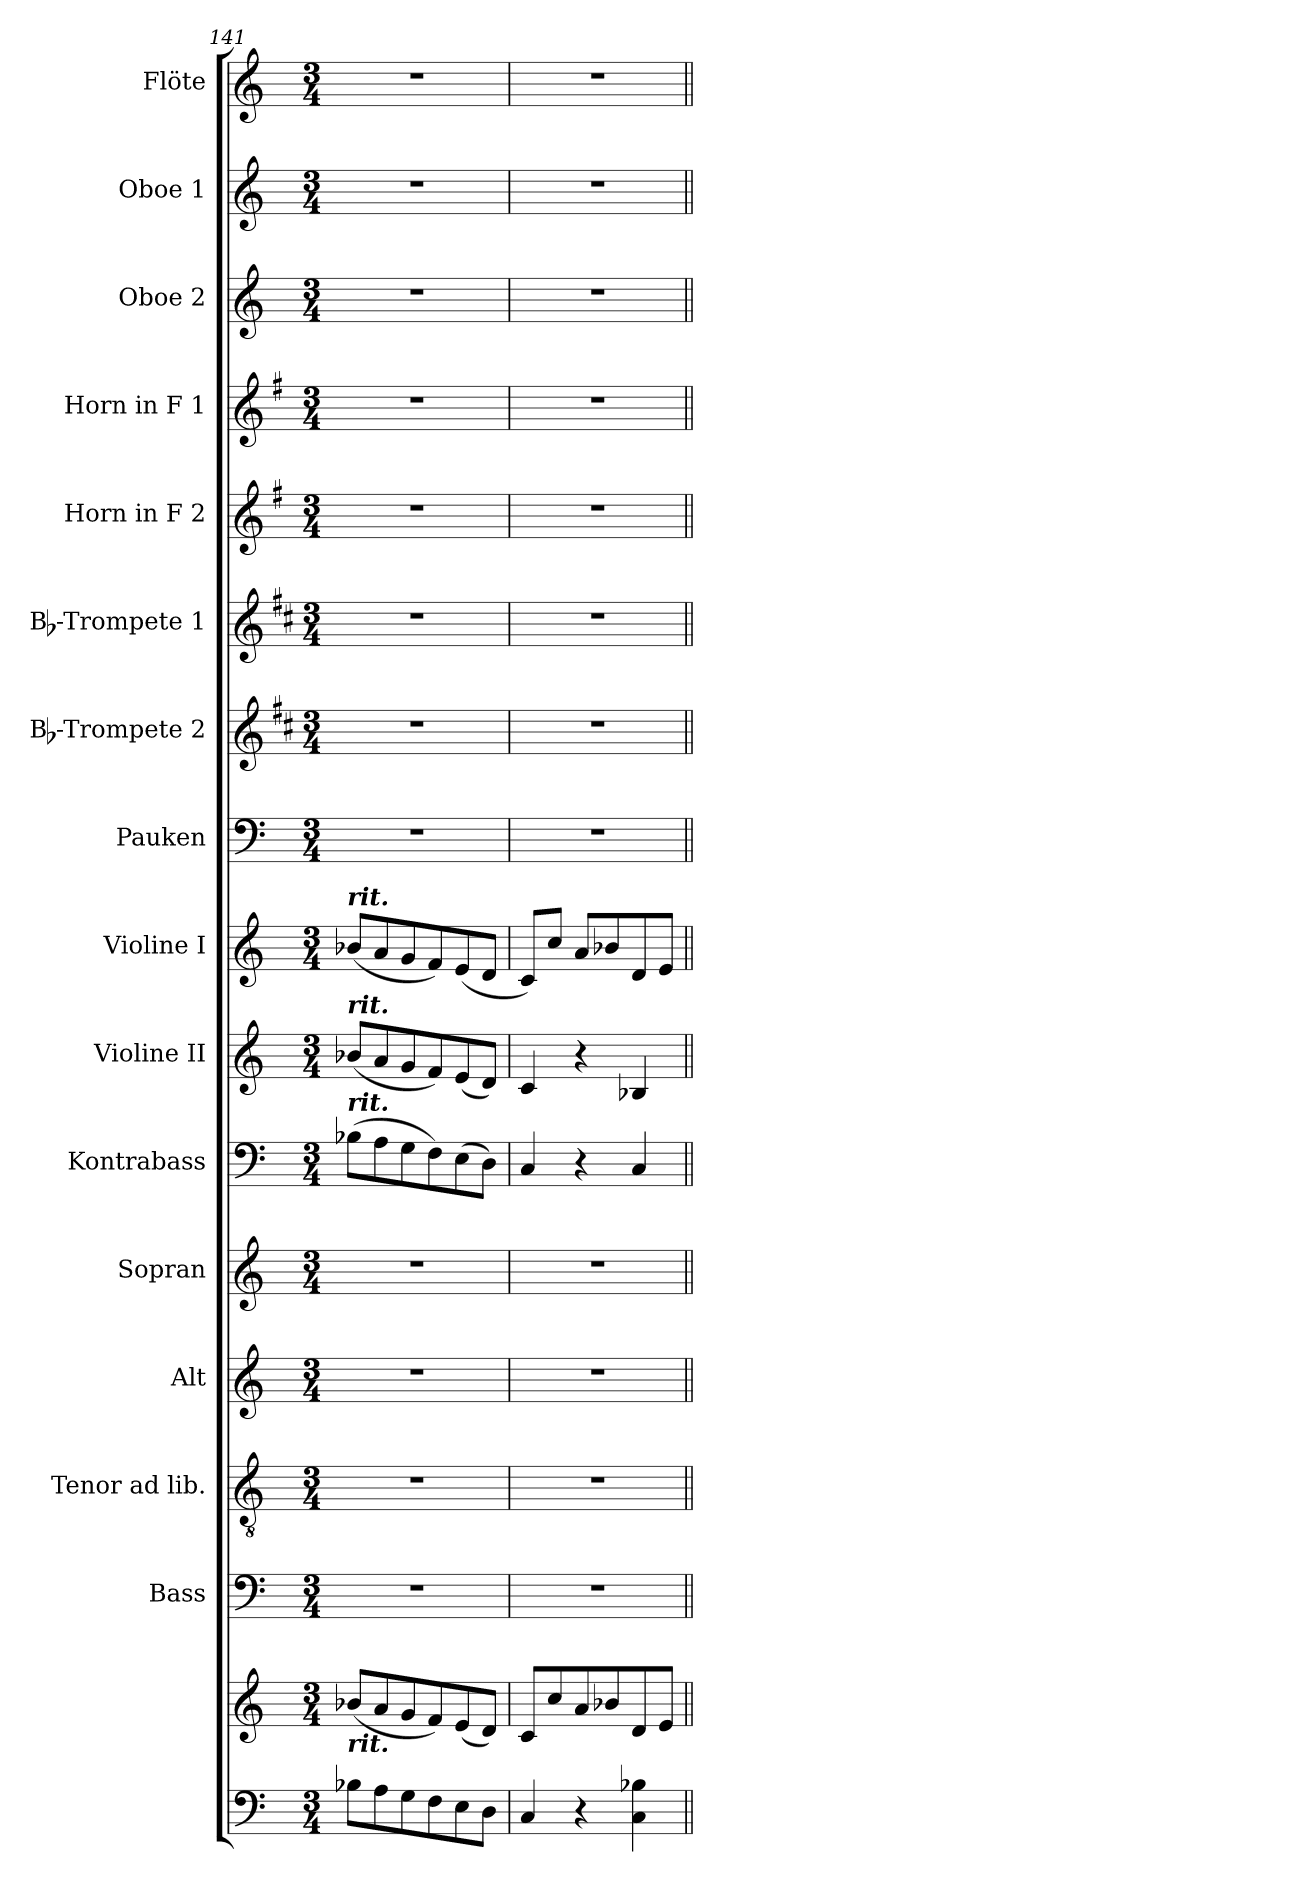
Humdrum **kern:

**kern	**kern	**kern	**kern	**kern	**kern	**kern	**kern	**kern	**kern	**kern	**kern	**kern	**kern	**kern	**kern	**kern
*part16	*part16	*part15	*part14	*part13	*part12	*part11	*part10	*part9	*part8	*part7	*part6	*part5	*part4	*part3	*part2	*part1
*staff17	*staff16	*staff15	*staff14	*staff13	*staff12	*staff11	*staff10	*staff9	*staff8	*staff7	*staff6	*staff5	*staff4	*staff3	*staff2	*staff1
*	*	*I"Bass	*I"Tenor ad lib.	*I"Alt	*I"Sopran	*I"Kontrabass	*I"Violine II	*I"Violine I	*I"Pauken	*I"Bb-Trompete 2	*I"Bb-Trompete 1	*I"Horn in F 2	*I"Horn in F 1	*I"Oboe 2	*I"Oboe 1	*I"Flöte
*	*	*I'B.	*I'T.	*I'A.	*I'S.	*I'Kb.	*I'Vl. II	*I'Vl. I	*I'Pk.	*I'Bb Trp. 2	*I'Bb Trp. 1	*	*	*I'Ob. 2	*I'Ob. 1	*I'Fl.
*clefF4	*clefG2	*clefF4	*clefGv2	*clefG2	*clefG2	*clefF4	*clefG2	*clefG2	*clefF4	*clefG2	*clefG2	*clefG2	*clefG2	*clefG2	*clefG2	*clefG2
*	*	*	*	*	*	*ITrd7c12	*	*	*	*ITrd1c2	*ITrd1c2	*ITrd4c7	*ITrd4c7	*	*	*
*k[]	*k[]	*k[]	*k[]	*k[]	*k[]	*k[]	*k[]	*k[]	*k[]	*k[]	*k[]	*k[]	*k[]	*k[]	*k[]	*k[]
*C:	*C:	*C:	*C:	*C:	*C:	*C:	*C:	*C:	*C:	*C:	*C:	*C:	*C:	*C:	*C:	*C:
*M3/4	*M3/4	*M3/4	*M3/4	*M3/4	*M3/4	*M3/4	*M3/4	*M3/4	*M3/4	*M3/4	*M3/4	*M3/4	*M3/4	*M3/4	*M3/4	*M3/4
=141	=141	=141	=141	=141	=141	=141	=141	=141	=141	=141	=141	=141	=141	=141	=141	=141
!	!	!	!	!	!	!	!	!LO:TX:a:Bi:t=rit.	!	!	!	!	!	!	!	!
!	!	!	!	!	!	!	!LO:TX:a:Bi:t=rit.	!	!	!	!	!	!	!	!	!
!	!	!	!	!	!	!LO:TX:a:Bi:t=rit.	!	!	!	!	!	!	!	!	!	!
!	!LO:TX:b:Bi:t=rit.	!	!	!	!	!	!	!	!	!	!	!	!	!	!	!
8B-X\L	(<8b-X/L	2.r	2.r	2.r	2.r	(>8BB-X\L	(<8b-X/L	(<8b-X/L	2.r	2.r	2.r	2.r	2.r	2.r	2.r	2.r
8A\	8a/	.	.	.	.	8AA\	8a/	8a/	.	.	.	.	.	.	.	.
8G\	8g/	.	.	.	.	8GG\	8g/	8g/	.	.	.	.	.	.	.	.
8F\	8f/)	.	.	.	.	8FF\)	8f/)	8f/)	.	.	.	.	.	.	.	.
8E\	(<8e/	.	.	.	.	(>8EE\	(<8e/	(<8e/	.	.	.	.	.	.	.	.
8D\J	8d/J)	.	.	.	.	8DD\J)	8d/J)	8d/J	.	.	.	.	.	.	.	.
=142	=142	=142	=142	=142	=142	=142	=142	=142	=142	=142	=142	=142	=142	=142	=142	=142
4C/	8c/L	2.r	2.r	2.r	2.r	4CC/	4c/	8c/L)	2.r	2.r	2.r	2.r	2.r	2.r	2.r	2.r
.	8cc/	.	.	.	.	.	.	8cc/J	.	.	.	.	.	.	.	.
4r	8a/	.	.	.	.	4r	4r	8a/L	.	.	.	.	.	.	.	.
.	8b-X/	.	.	.	.	.	.	8b-X/	.	.	.	.	.	.	.	.
4C\ 4B-X\	8d/	.	.	.	.	4CC/	4B-X/	8d/	.	.	.	.	.	.	.	.
.	8e/J	.	.	.	.	.	.	8e/J	.	.	.	.	.	.	.	.
=||	=||	=||	=||	=||	=||	=||	=||	=||	=||	=||	=||	=||	=||	=||	=||	=||
*-	*-	*-	*-	*-	*-	*-	*-	*-	*-	*-	*-	*-	*-	*-	*-	*-
